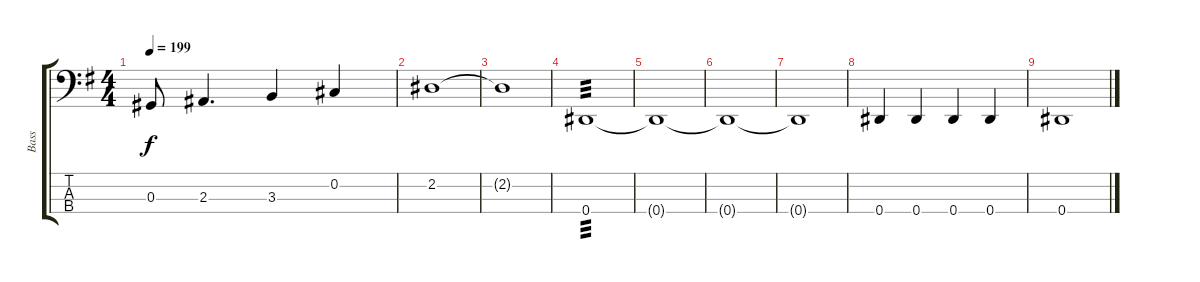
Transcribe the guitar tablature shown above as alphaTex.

\track ("Bass" "Bass") {instrument electricbasspick}
\staff {score tabs}
\tuning (Gb2 Db2 Ab1 Eb1) {hide}
\ts (4 4)
\tempo 199
\clef f4
\ks g
0.3{t}.8{dy f} 2.3.4{d} 3.3.4 0.2.4 |
2.2.1 |
2.2{t}.1 |
0.4.1{tp 3} |
0.4{t}.1 |
0.4{t}.1 |
0.4{t}.1 |
0.4.4 0.4.4 0.4.4 0.4.4 |
0.4.1
